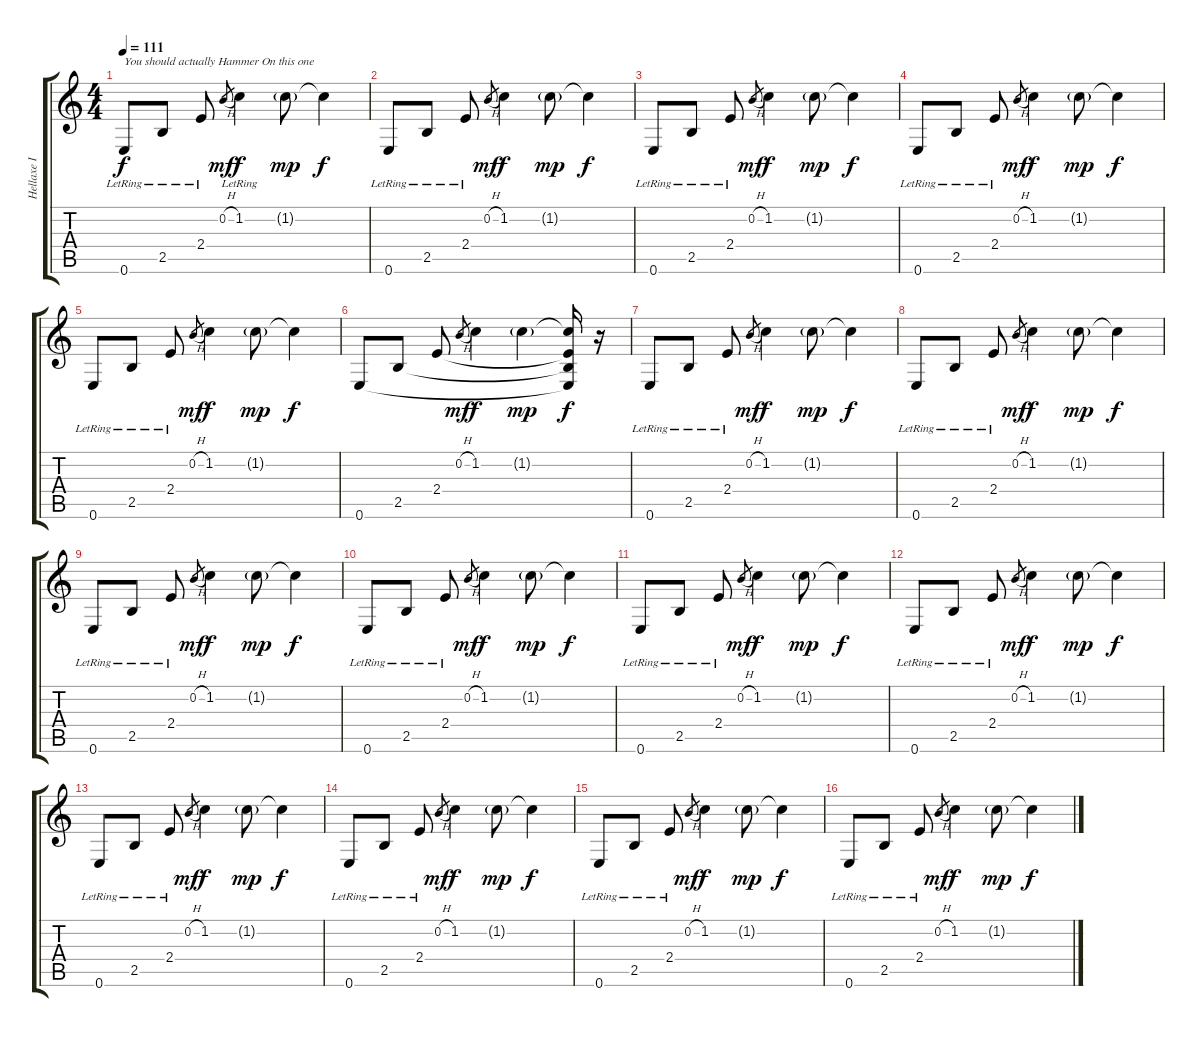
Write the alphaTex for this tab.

\track ("Hellaxe I" "Hellaxe I") {instrument distortionguitar}
\staff {score tabs}
\tuning (E4 B3 G3 D3 A2 E2) {hide}
\ts (4 4)
\tempo 111
\clef g2
\ks c
0.6{lr}.8{txt "You should actually Hammer On this one" dy f balance 0 instrument distortionguitar} 2.5{lr}.8 2.4{lr}.8 0.2{h}.8{gr dy mf} 1.2{lr}.4{dy f} 1.2{g}.8{dy mp} 1.2{t}.4{dy f} |
0.6{lr}.8 2.5{lr}.8 2.4{lr}.8 0.2{h}.8{gr dy mf} 1.2.4{dy f} 1.2{g}.8{dy mp} 1.2{t}.4{dy f} |
0.6{lr}.8 2.5{lr}.8 2.4{lr}.8 0.2{h}.8{gr dy mf} 1.2.4{dy f} 1.2{g}.8{dy mp} 1.2{t}.4{dy f} |
0.6{lr}.8 2.5{lr}.8 2.4{lr}.8 0.2{h}.8{gr dy mf} 1.2.4{dy f} 1.2{g}.8{dy mp} 1.2{t}.4{dy f} |
0.6{lr}.8 2.5{lr}.8 2.4{lr}.8 0.2{h}.8{gr dy mf} 1.2.4{dy f} 1.2{g}.8{dy mp} 1.2{t}.4{dy f} |
0.6.8 2.5.8 2.4.8 0.2{h}.8{gr dy mf} 1.2.4{dy f} 1.2{g}.4{dy mp} (1.2{t} 2.4{t} 2.5{t} 0.6{t}).16{dy f} r.16 |
0.6{lr}.8{balance 8} 2.5{lr}.8 2.4{lr}.8 0.2{h}.8{gr dy mf} 1.2.4{dy f} 1.2{g}.8{dy mp} 1.2{t}.4{dy f} |
0.6{lr}.8 2.5{lr}.8 2.4{lr}.8 0.2{h}.8{gr dy mf} 1.2.4{dy f} 1.2{g}.8{dy mp} 1.2{t}.4{dy f} |
0.6{lr}.8 2.5{lr}.8 2.4{lr}.8 0.2{h}.8{gr dy mf} 1.2.4{dy f} 1.2{g}.8{dy mp} 1.2{t}.4{dy f} |
0.6{lr}.8 2.5{lr}.8 2.4{lr}.8 0.2{h}.8{gr dy mf} 1.2.4{dy f} 1.2{g}.8{dy mp} 1.2{t}.4{dy f} |
0.6{lr}.8 2.5{lr}.8 2.4{lr}.8 0.2{h}.8{gr dy mf} 1.2.4{dy f} 1.2{g}.8{dy mp} 1.2{t}.4{dy f} |
0.6{lr}.8 2.5{lr}.8 2.4{lr}.8 0.2{h}.8{gr dy mf} 1.2.4{dy f} 1.2{g}.8{dy mp} 1.2{t}.4{dy f} |
0.6{lr}.8 2.5{lr}.8 2.4{lr}.8 0.2{h}.8{gr dy mf} 1.2.4{dy f} 1.2{g}.8{dy mp} 1.2{t}.4{dy f} |
0.6{lr}.8 2.5{lr}.8 2.4{lr}.8 0.2{h}.8{gr dy mf} 1.2.4{dy f} 1.2{g}.8{dy mp} 1.2{t}.4{dy f} |
0.6{lr}.8 2.5{lr}.8 2.4{lr}.8 0.2{h}.8{gr dy mf} 1.2.4{dy f} 1.2{g}.8{dy mp} 1.2{t}.4{dy f} |
0.6{lr}.8 2.5{lr}.8 2.4{lr}.8 0.2{h}.8{gr dy mf} 1.2.4{dy f} 1.2{g}.8{dy mp} 1.2{t}.4{dy f}
